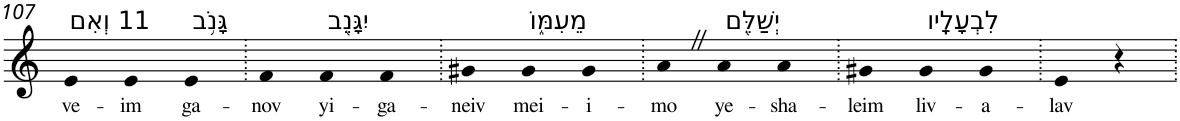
**kern	**text
*part1	*part1
*staff1	*staff1
*I"Piano	*
*I'Pno	*
!!LO:PB:g=z
*clefG2	*
*k[]	*
=107	=107
!LO:TX:a:t=11 וְאִם	!
!	!LO:LY:b
4e	ve-
!	!LO:LY:b
4e	-im
!LO:TX:a:t=גָּנֹ֥ב	!
!	!LO:LY:b
4e	ga-
=108.	=108.
!	!LO:LY:b
4f	-nov
!LO:TX:a:t=יִגָּנֵ֖ב	!
!	!LO:LY:b
4f	yi-
!	!LO:LY:b
4f	-ga-
=109.	=109.
!	!LO:LY:b
4g#X	-neiv
!LO:TX:a:t=מֵעִמּ֑וֹ	!
!	!LO:LY:b
4g#	mei-
!	!LO:LY:b
4g#	-i-
=110.	=110.
!	!LO:LY:b
4aZ	-mo
!LO:TX:a:t=יְשַׁלֵּ֖ם	!
!	!LO:LY:b
4a	ye-
!	!LO:LY:b
4a	-sha-
=111.	=111.
!	!LO:LY:b
4g#X	-leim
!LO:TX:a:t=לִבְעָלָֽיו	!
!	!LO:LY:b
4g#	liv-
!	!LO:LY:b
4g#	-a-
=112.	=112.
!	!LO:LY:b
4e	-lav
4r	.
=.	=.
*-	*-
